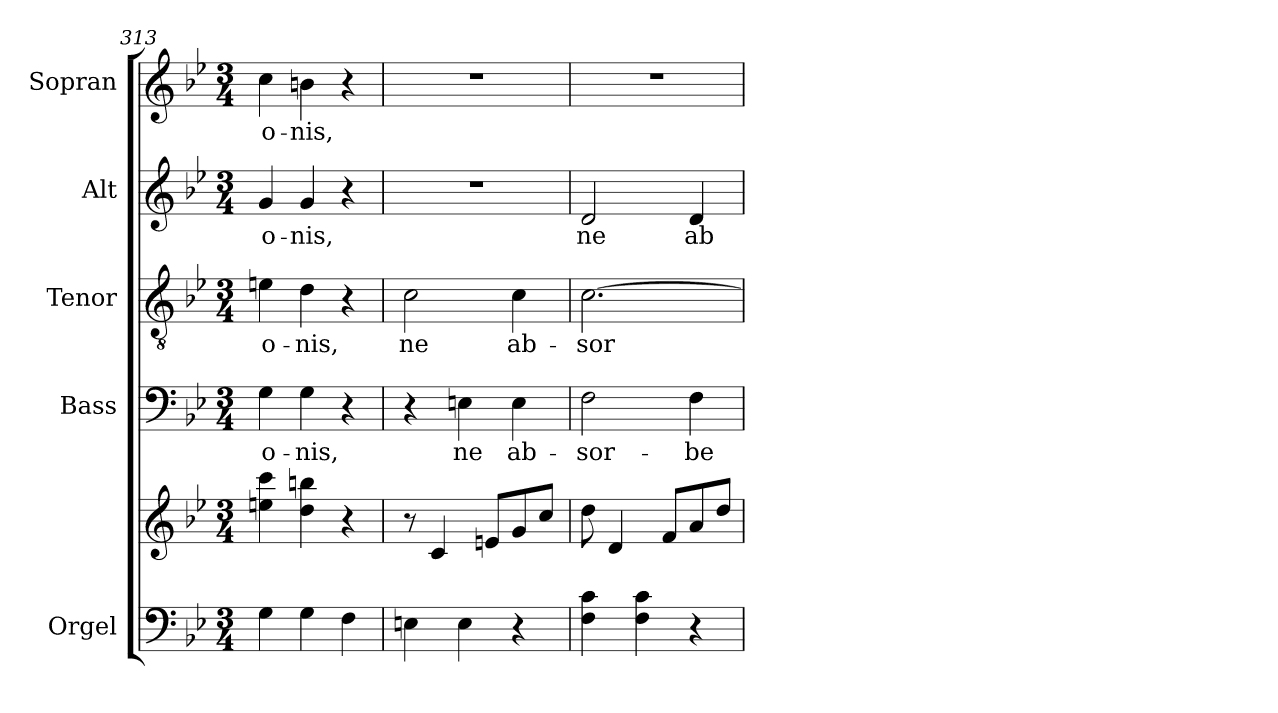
**kern	**kern	**kern	**text	**kern	**text	**kern	**text	**kern	**text
*part5	*part5	*part4	*part4	*part3	*part3	*part2	*part2	*part1	*part1
*staff6	*staff5	*staff4	*staff4	*staff3	*staff3	*staff2	*staff2	*staff1	*staff1
*I"Orgel	*	*I"Bass	*	*I"Tenor	*	*I"Alt	*	*I"Sopran	*
*I'Org.	*	*I'B.	*	*I'T.	*	*I'A.	*	*I'S.	*
*clefF4	*clefG2	*clefF4	*	*clefGv2	*	*clefG2	*	*clefG2	*
*k[b-e-]	*k[b-e-]	*k[b-e-]	*	*k[b-e-]	*	*k[b-e-]	*	*k[b-e-]	*
*B-:	*B-:	*B-:	*	*B-:	*	*B-:	*	*B-:	*
*M3/4	*M3/4	*M3/4	*	*M3/4	*	*M3/4	*	*M3/4	*
=313	=313	=313	=313	=313	=313	=313	=313	=313	=313
!	!	!	!LO:LY:b	!	!LO:LY:b	!	!LO:LY:b	!	!LO:LY:b
4G\	4een\ 4ccc\	4G\	-o-	4en\	-o-	4g/	-o-	4cc\	-o-
!	!	!	!LO:LY:b	!	!LO:LY:b	!	!LO:LY:b	!	!LO:LY:b
4G\	4dd\ 4bbn\	4G\	-nis,	4d\	-nis,	4g/	-nis,	4bn\	-nis,
4F\	4r	4r	.	4r	.	4r	.	4r	.
=314	=314	=314	=314	=314	=314	=314	=314	=314	=314
!	!	!	!	!	!LO:LY:b	!	!	!	!
4En\	8r	4r	.	2c\	ne	2.r	.	2.r	.
.	4c/	.	.	.	.	.	.	.	.
!	!	!	!LO:LY:b	!	!	!	!	!	!
4E\	.	4En\	ne	.	.	.	.	.	.
.	8en/L	.	.	.	.	.	.	.	.
!	!	!	!LO:LY:b	!	!LO:LY:b	!	!	!	!
4r	8g/	4E\	ab-	4c\	ab-	.	.	.	.
.	8cc/J	.	.	.	.	.	.	.	.
=315	=315	=315	=315	=315	=315	=315	=315	=315	=315
!	!	!	!LO:LY:b	!	!LO:LY:b	!	!LO:LY:b	!	!
4F\ 4c\	8dd\	2F\	-sor-	[2.c\	-sor-	2d/	ne	2.r	.
.	4d/	.	.	.	.	.	.	.	.
4F\ 4c\	.	.	.	.	.	.	.	.	.
.	8f/L	.	.	.	.	.	.	.	.
!	!	!	!LO:LY:b	!	!	!	!LO:LY:b	!	!
4r	8a/	4F\	-be-	.	.	4d/	ab-	.	.
.	8dd/J	.	.	.	.	.	.	.	.
=	=	=	=	=	=	=	=	=	=
*-	*-	*-	*-	*-	*-	*-	*-	*-	*-
